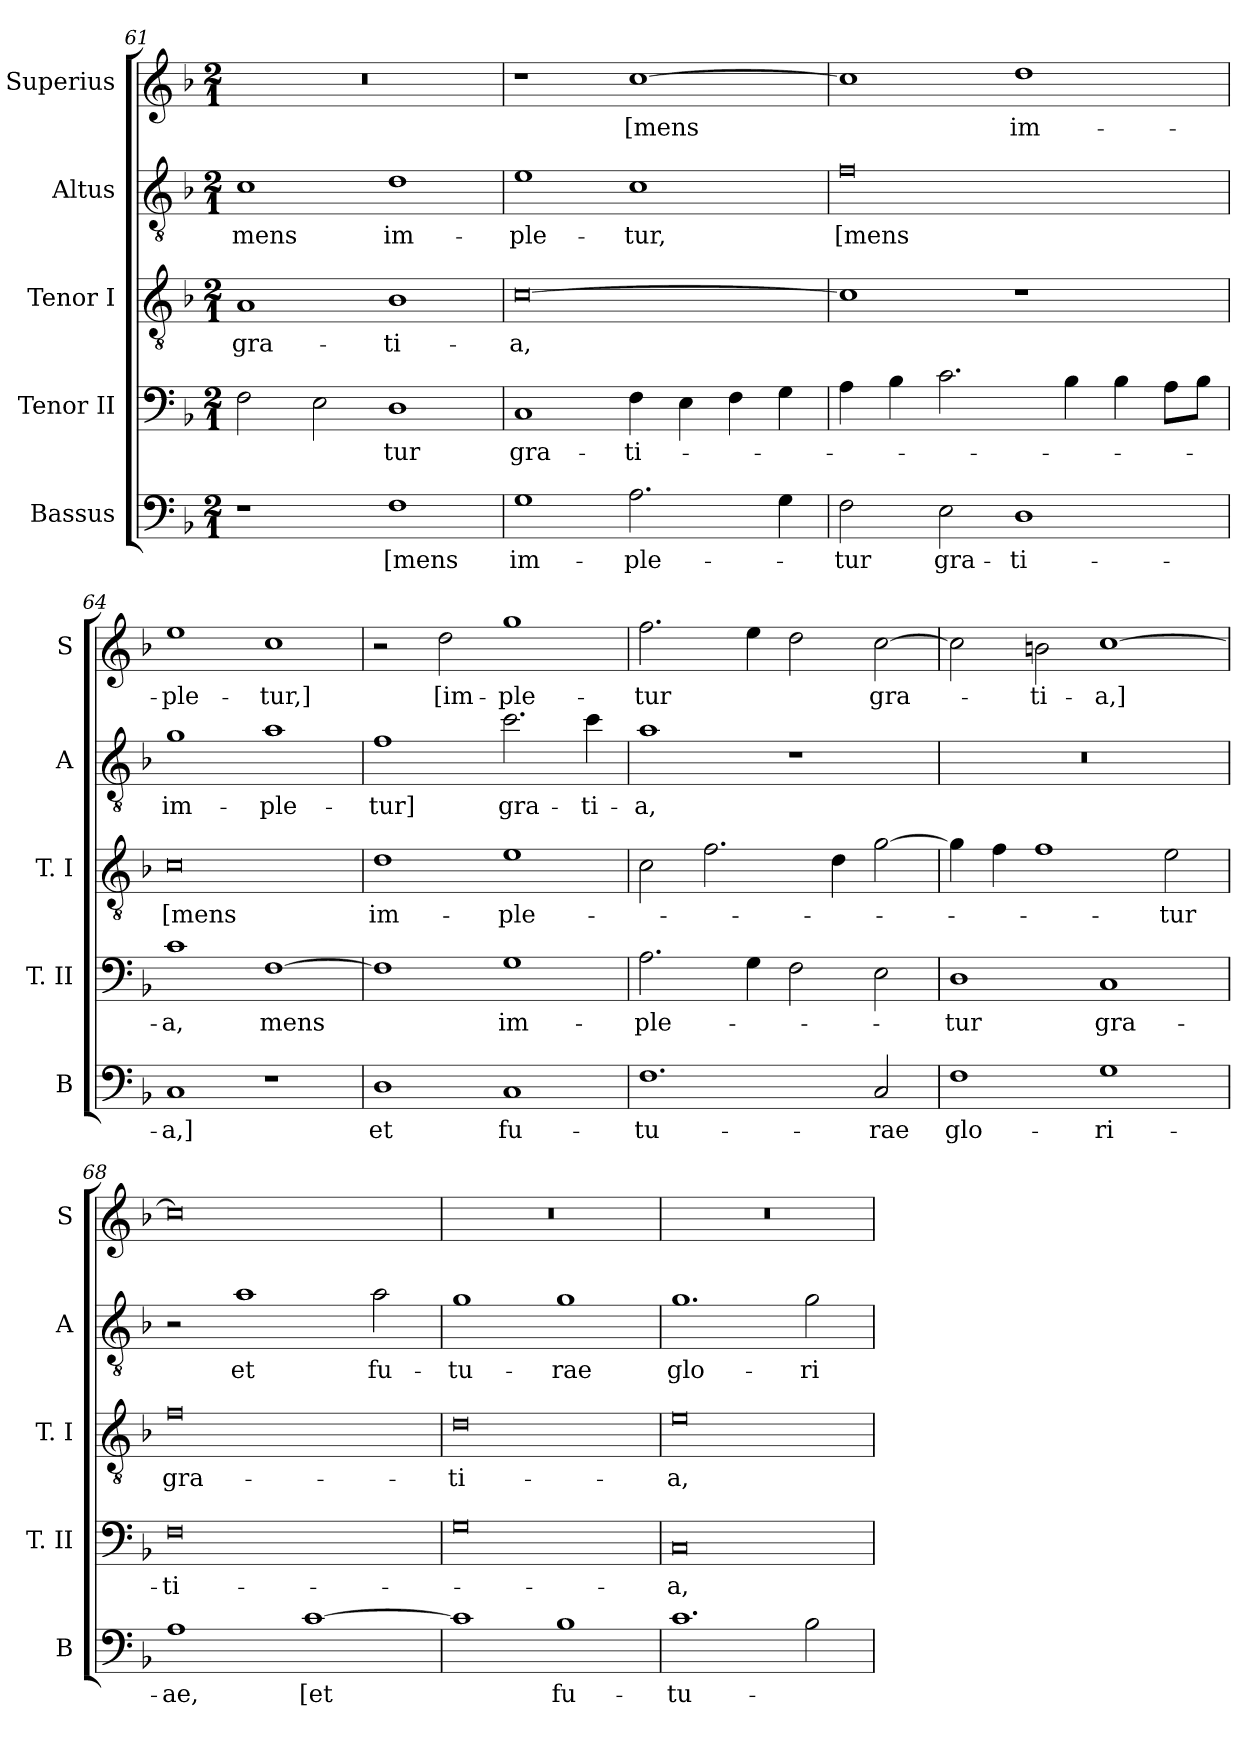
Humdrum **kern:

**kern	**text	**kern	**text	**kern	**text	**kern	**text	**kern	**text
*part5	*part5	*part4	*part4	*part3	*part3	*part2	*part2	*part1	*part1
*staff5	*staff5	*staff4	*staff4	*staff3	*staff3	*staff2	*staff2	*staff1	*staff1
*I"Bassus	*	*I"Tenor II	*	*I"Tenor I	*	*I"Altus	*	*I"Superius	*
*I'B	*	*I'T. II	*	*I'T. I	*	*I'A	*	*I'S	*
*clefF4	*	*clefF4	*	*clefGv2	*	*clefGv2	*	*clefG2	*
*k[b-]	*	*k[b-]	*	*k[b-]	*	*k[b-]	*	*k[b-]	*
*F:	*	*F:	*	*F:	*	*F:	*	*F:	*
*M2/1	*	*M2/1	*	*M2/1	*	*M2/1	*	*M2/1	*
=61	=61	=61	=61	=61	=61	=61	=61	=61	=61
1r	.	2F	.	1A	gra-	1c	mens	0r	.
.	.	2E	.	.	.	.	.	.	.
1F	[mens	1D	-tur	1B-	-ti-	1d	im-	.	.
=62	=62	=62	=62	=62	=62	=62	=62	=62	=62
1G	im-	1C	gra-	[0c	-a,	1e	-ple-	1r	.
2.A	-ple-	4F	-ti-	.	.	1c	-tur,	[1cc	[mens
.	.	4E	.	.	.	.	.	.	.
.	.	4F	.	.	.	.	.	.	.
4G	.	4G	.	.	.	.	.	.	.
=63	=63	=63	=63	=63	=63	=63	=63	=63	=63
2F	-tur	4A	.	1c]	.	0f	[mens	1cc]	.
.	.	4B-	.	.	.	.	.	.	.
2E	gra-	2.c	.	.	.	.	.	.	.
1D	-ti-	.	.	1r	.	.	.	1dd	im-
.	.	4B-	.	.	.	.	.	.	.
.	.	4B-	.	.	.	.	.	.	.
.	.	8AL	.	.	.	.	.	.	.
.	.	8B-J	.	.	.	.	.	.	.
=64	=64	=64	=64	=64	=64	=64	=64	=64	=64
1C	-a,]	1c	-a,	0c	[mens	1g	im-	1ee	-ple-
1r	.	[1F	mens	.	.	1a	-ple-	1cc	-tur,]
=65	=65	=65	=65	=65	=65	=65	=65	=65	=65
1D	et	1F]	.	1d	im-	1f	-tur]	2r	.
.	.	.	.	.	.	.	.	2dd	[im-
1C	fu-	1G	im-	1e	-ple-	2.cc	gra-	1gg	-ple-
.	.	.	.	.	.	4cc	-ti-	.	.
=66	=66	=66	=66	=66	=66	=66	=66	=66	=66
1.F	-tu-	2.A	-ple-	2c	.	1a	-a,	2.ff	-tur
.	.	.	.	2.f	.	.	.	.	.
.	.	4G	.	.	.	.	.	4ee	.
.	.	2F	.	.	.	1r	.	2dd	.
.	.	.	.	4d	.	.	.	.	.
2C	-rae	2E	.	[2g	.	.	.	[2cc	gra-
=67	=67	=67	=67	=67	=67	=67	=67	=67	=67
1F	glo-	1D	-tur	4g]	.	0r	.	2cc]	.
.	.	.	.	4f	.	.	.	.	.
.	.	.	.	1f	.	.	.	2bn	-ti-
1G	-ri-	1C	gra-	.	.	.	.	[1cc	-a,]
.	.	.	.	2e	-tur	.	.	.	.
=68	=68	=68	=68	=68	=68	=68	=68	=68	=68
1A	-ae,	0F	-ti-	0f	gra-	2r	.	0cc]	.
.	.	.	.	.	.	1a	et	.	.
[1c	[et	.	.	.	.	.	.	.	.
.	.	.	.	.	.	2a	fu-	.	.
=69	=69	=69	=69	=69	=69	=69	=69	=69	=69
1c]	.	0G	.	0d	-ti-	1g	-tu-	0r	.
1B-	fu-	.	.	.	.	1g	-rae	.	.
=70	=70	=70	=70	=70	=70	=70	=70	=70	=70
1.c	-tu-	0C	-a,	0e	-a,	1.g	glo-	0r	.
2B-	.	.	.	.	.	2g	-ri-	.	.
=	=	=	=	=	=	=	=	=	=
*-	*-	*-	*-	*-	*-	*-	*-	*-	*-
